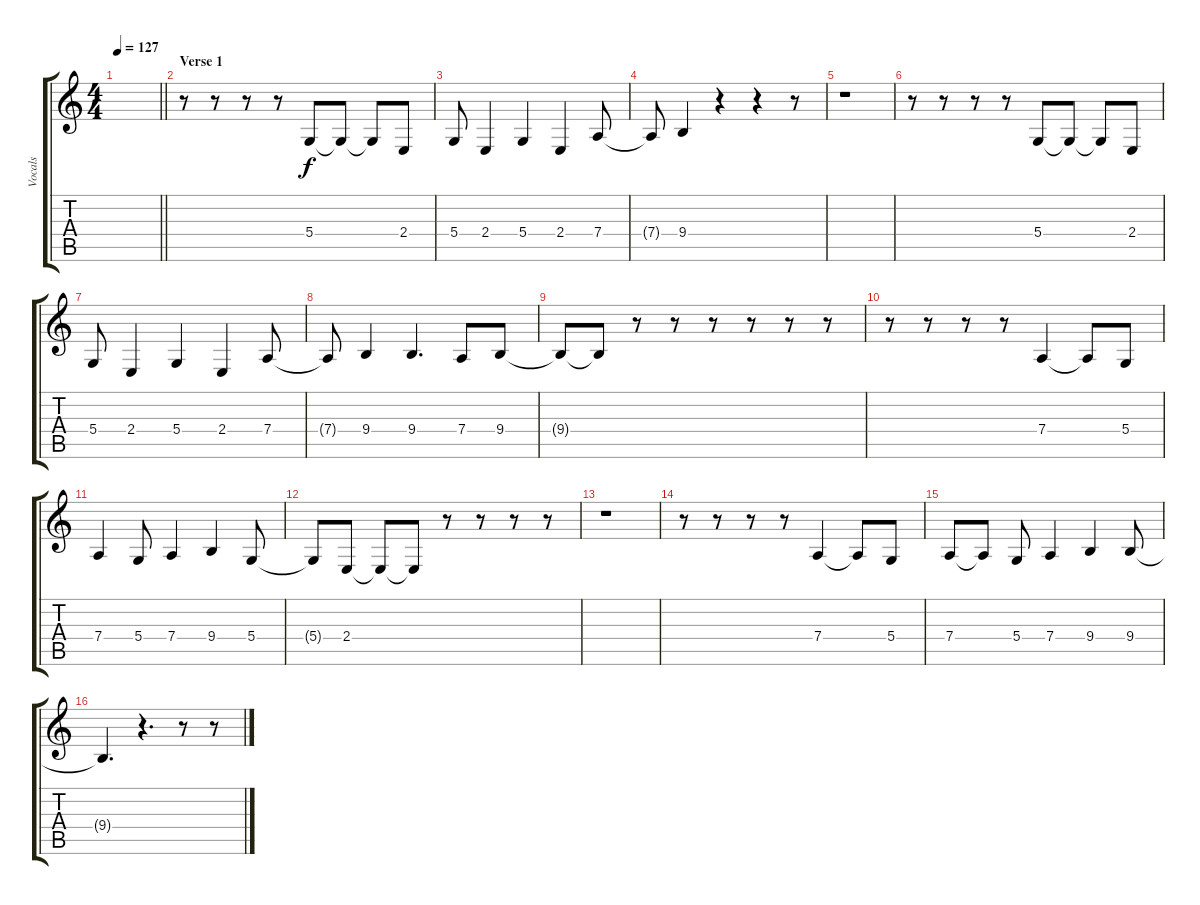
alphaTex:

\track ("Vocals" "Vocals") {instrument lead6voice}
\staff {score tabs}
\tuning (E4 B3 G3 D3 A2 E2) {hide}
\ts (4 4)
\tempo 127
\clef g2
\barLineRight lightlight
\ks c
|
\section ("" "Verse 1")
r.8 r.8 r.8 r.8 5.4.8 5.4{t}.8 5.4{t}.8 2.4.8 |
5.4.8 2.4.4 5.4.4 2.4.4 7.4.8 |
7.4{t}.8 9.4.4 r.4 r.4 r.8 |
r.1 |
r.8 r.8 r.8 r.8 5.4.8 5.4{t}.8 5.4{t}.8 2.4.8 |
5.4.8 2.4.4 5.4.4 2.4.4 7.4.8 |
7.4{t}.8 9.4.4 9.4.4{d} 7.4.8 9.4.8 |
9.4{t}.8 9.4{t}.8 r.8 r.8 r.8 r.8 r.8 r.8 |
r.8 r.8 r.8 r.8 7.4.4 7.4{t}.8 5.4.8 |
7.4.4 5.4.8 7.4.4 9.4.4 5.4.8 |
5.4{t}.8 2.4.8 2.4{t}.8 2.4{t}.8 r.8 r.8 r.8 r.8 |
r.1 |
r.8 r.8 r.8 r.8 7.4.4 7.4{t}.8 5.4.8 |
7.4.8 7.4{t}.8 5.4.8 7.4.4 9.4.4 9.4.8 |
9.4{t}.4{d} r.4{d} r.8 r.8
